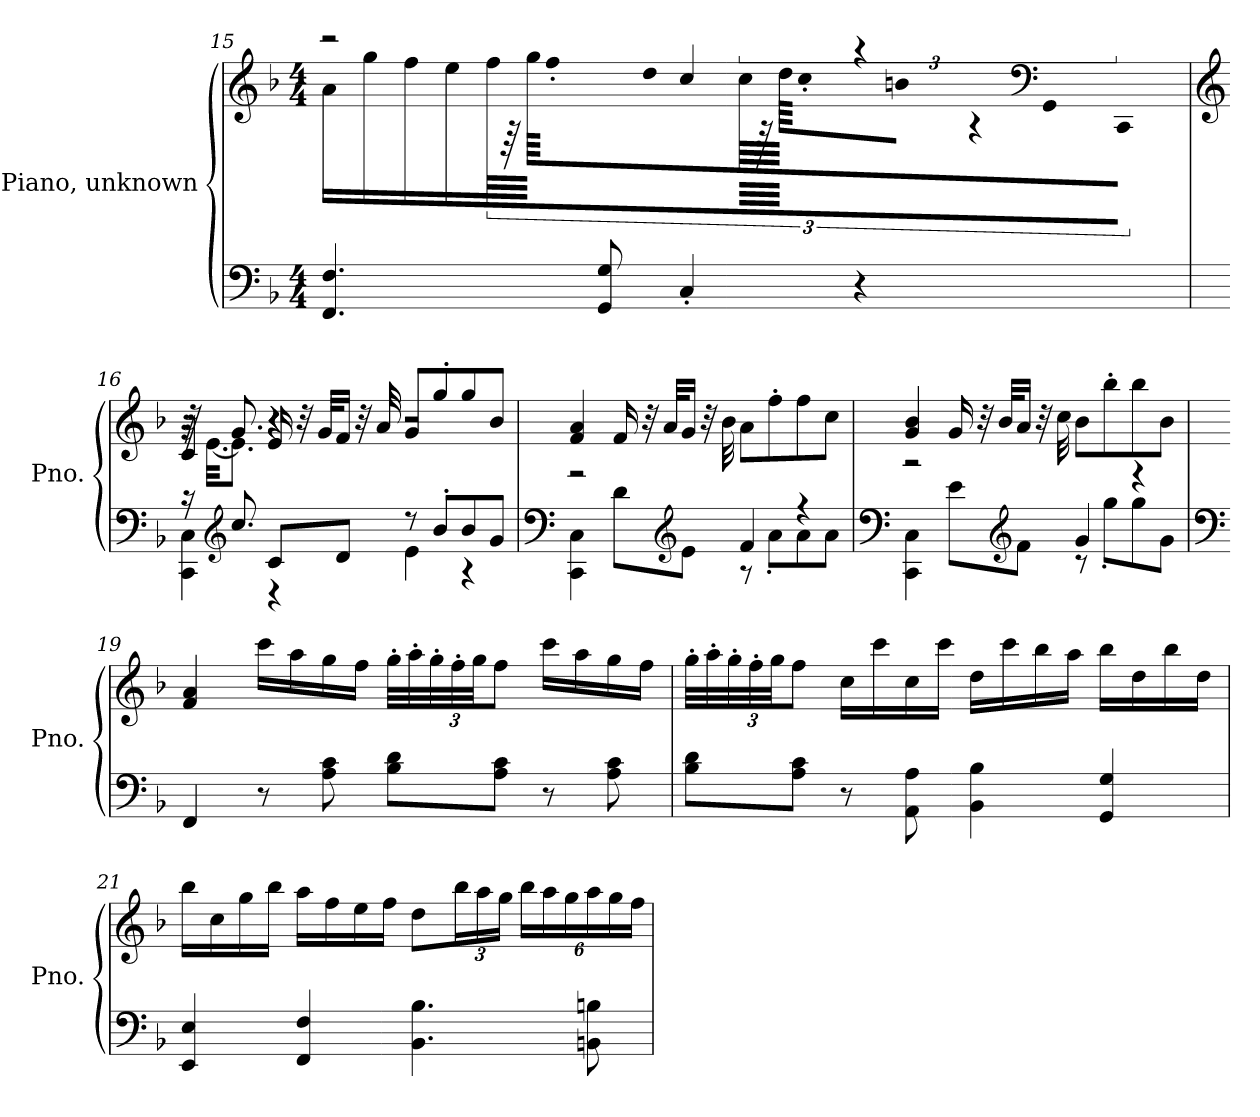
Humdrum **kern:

**kern	**kern
*part1	*part1
*staff2	*staff1
*I"Piano, unknown	*
*I'Pno.	*
*clefF4	*clefG2
*k[b-]	*k[b-]
*M4/4	*M4/4
=15	=15
*	*^
4.FF/ 4.F/	2r	16a\LL
.	.	16gg\
.	.	16ff\
.	.	16ee\
.	.	96ff\JJkk
.	.	96r
.	.	96gg\KLLL
.	.	32ff'\J
.	.	16dd\
8GG/ 8G/	.	96cc\JJkk
.	.	96r
.	.	96dd\KLLL
.	.	32cc'\J
.	.	16bn\JJ
4C'/	4cc/	8r
*	*clefF4	*
.	.	8GG\
4r	4r	4CC\
*	*v	*v
!!LO:LB:g=z
=16	=16
*	*clefG2
*^	*^
*	*	*	*^
16r	4CC\ 4C\	16r	64r	4c/
.	.	.	[32.e\KKL	.
*clefG2	*	*	*	*
8.cc/	.	8.g/	8.e\J]	.
8c/L	4r	16e/	4r	4r
.	.	32r	.	.
.	.	32g/KLL	.	.
8d/J	.	16f/JJ	.	.
.	.	32r	.	.
.	.	32a/	.	.
8r	4e\	8g/L	2r	2r
8b-'/L	.	8gg'/	.	.
8b-/	4r	8gg/	.	.
8g/J	.	8b-/J	.	.
*	*	*v	*v	*v
=17	=17	=17
*clefF4	*	*
2r	4CC\ 4C\	4f/ 4a/
.	8d\L	16f/
.	.	32r
.	.	32a/KLL
*clefG2	*	*
.	8e\J	16g/JJ
.	.	32r
.	.	32b-\
4f/	8r	8a\L
.	8a'\L	8ff'\
4r	8a\	8ff\
.	8a\J	8cc\J
=18	=18	=18
*clefF4	*	*
2r	4CC\ 4C\	4g/ 4b-/
.	8e\L	16g/
.	.	32r
.	.	32b-/KLL
*clefG2	*	*
.	8f\J	16a/JJ
.	.	32r
.	.	32cc\
4g/	8r	8b-\L
.	8gg'\L	8bb-'\
4r	8gg\	8bb-\
.	8g\J	8b-\J
*v	*v	*
!!LO:LB:g=z
=19	=19
*clefF4	*
4FF/	4f/ 4a/
8r	16ccc\LL
.	16aa\
8A\ 8c\	16gg\
.	16ff\JJ
8B-\ 8d\L	32gg'\LLL
.	32aa'\
*	*Xbrackettup
.	48gg'\
.	48ff'\
.	48gg\JJ
8A\ 8c\J	8ff\J
8r	16ccc\LL
.	16aa\
8A\ 8c\	16gg\
.	16ff\JJ
=20	=20
8B-\ 8d\L	32gg'\LLL
.	32aa'\
.	48gg'\
.	48ff'\
.	48gg\JJ
8A\ 8c\J	8ff\J
8r	16cc\LL
.	16ccc\
8AA\ 8A\	16cc\
.	16ccc\JJ
4BB-\ 4B-\	16dd\LL
.	16ccc\
.	16bb-\
.	16aa\JJ
4GG/ 4G/	16bb-\LL
.	16dd\
.	16bb-\
.	16dd\JJ
!!LO:PB:g=z
=21	=21
4EE/ 4E/	16bb-\LL
.	16cc\
.	16gg\
.	16bb-\JJ
4FF/ 4F/	16aa\LL
.	16ff\
.	16ee\
.	16ff\JJ
4.BB-\ 4.B-\	8dd\L
.	24bb-\L
.	24aa\
.	24gg\JJ
.	24bb-\LL
.	24aa\
.	24gg\
8BBn\ 8Bn\	24aa\
.	24gg\
.	24ff\JJ
=	=
*-	*-
